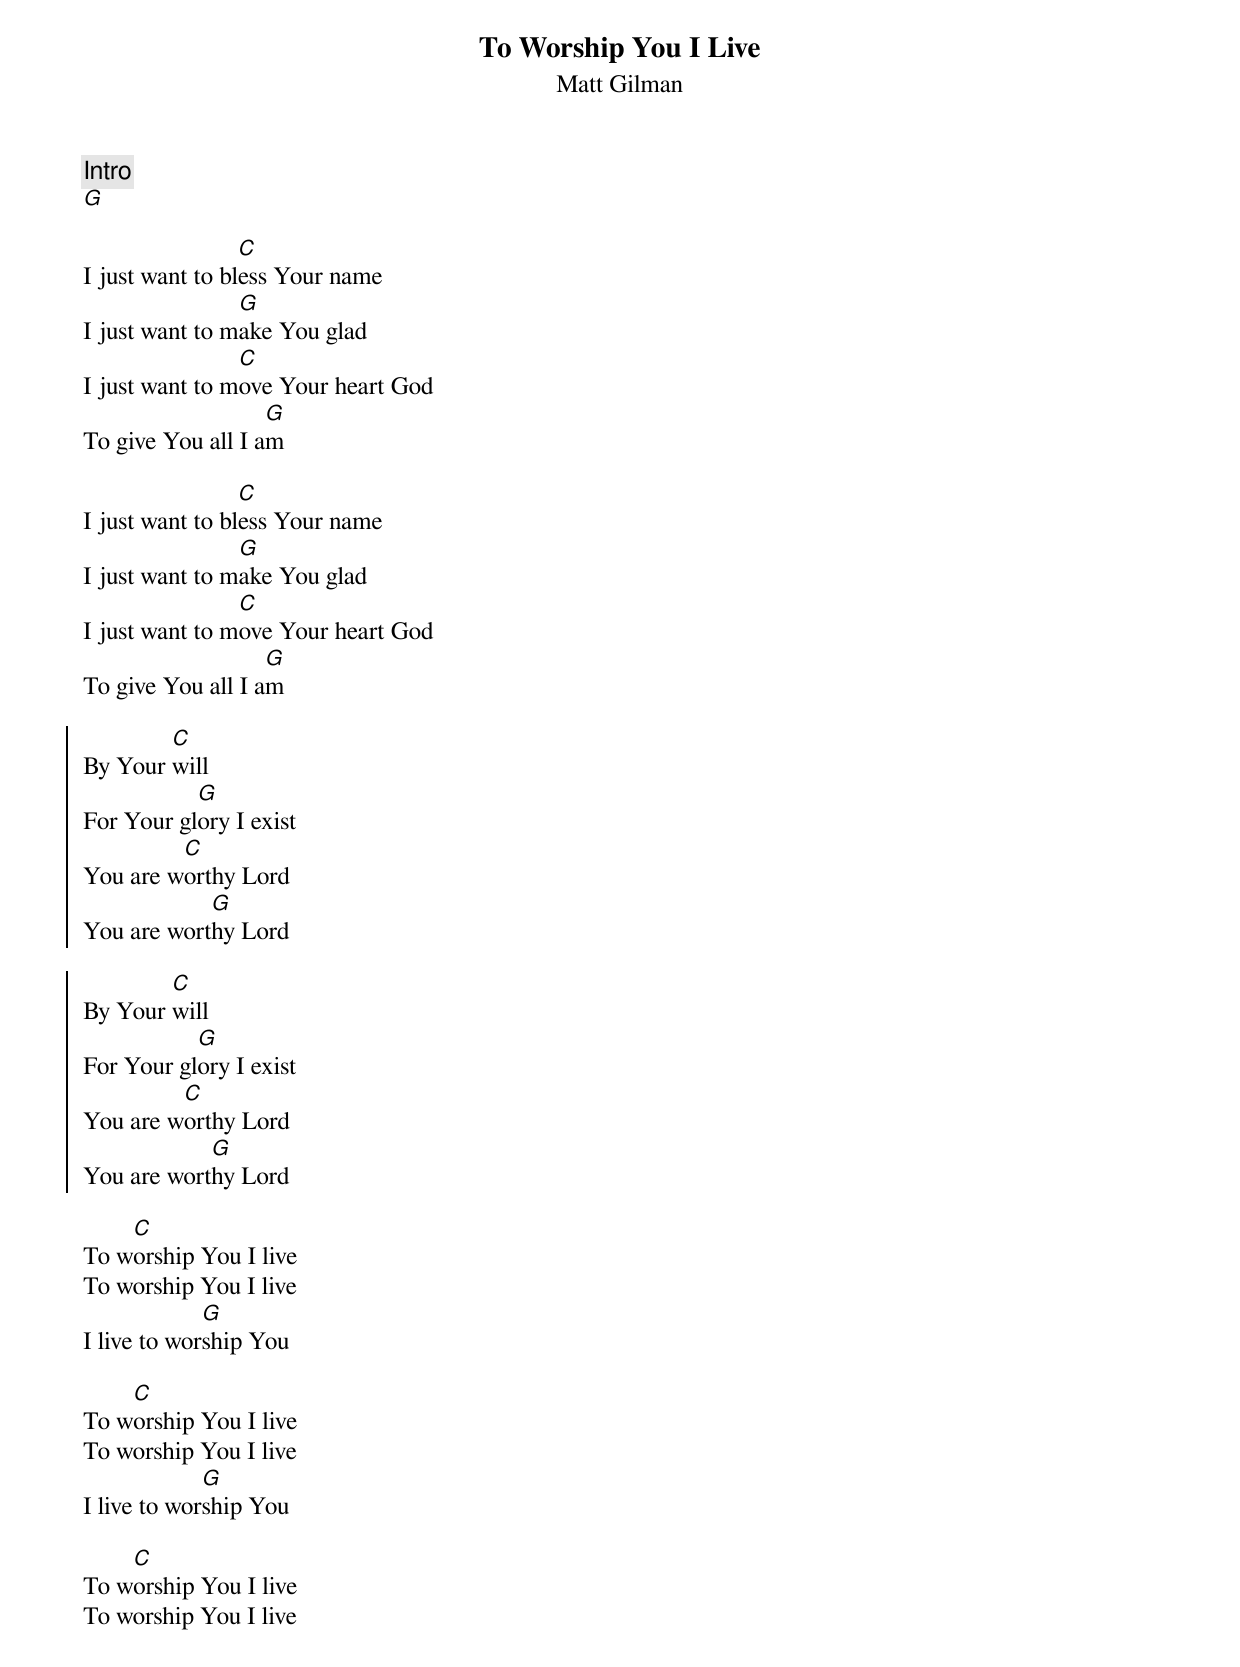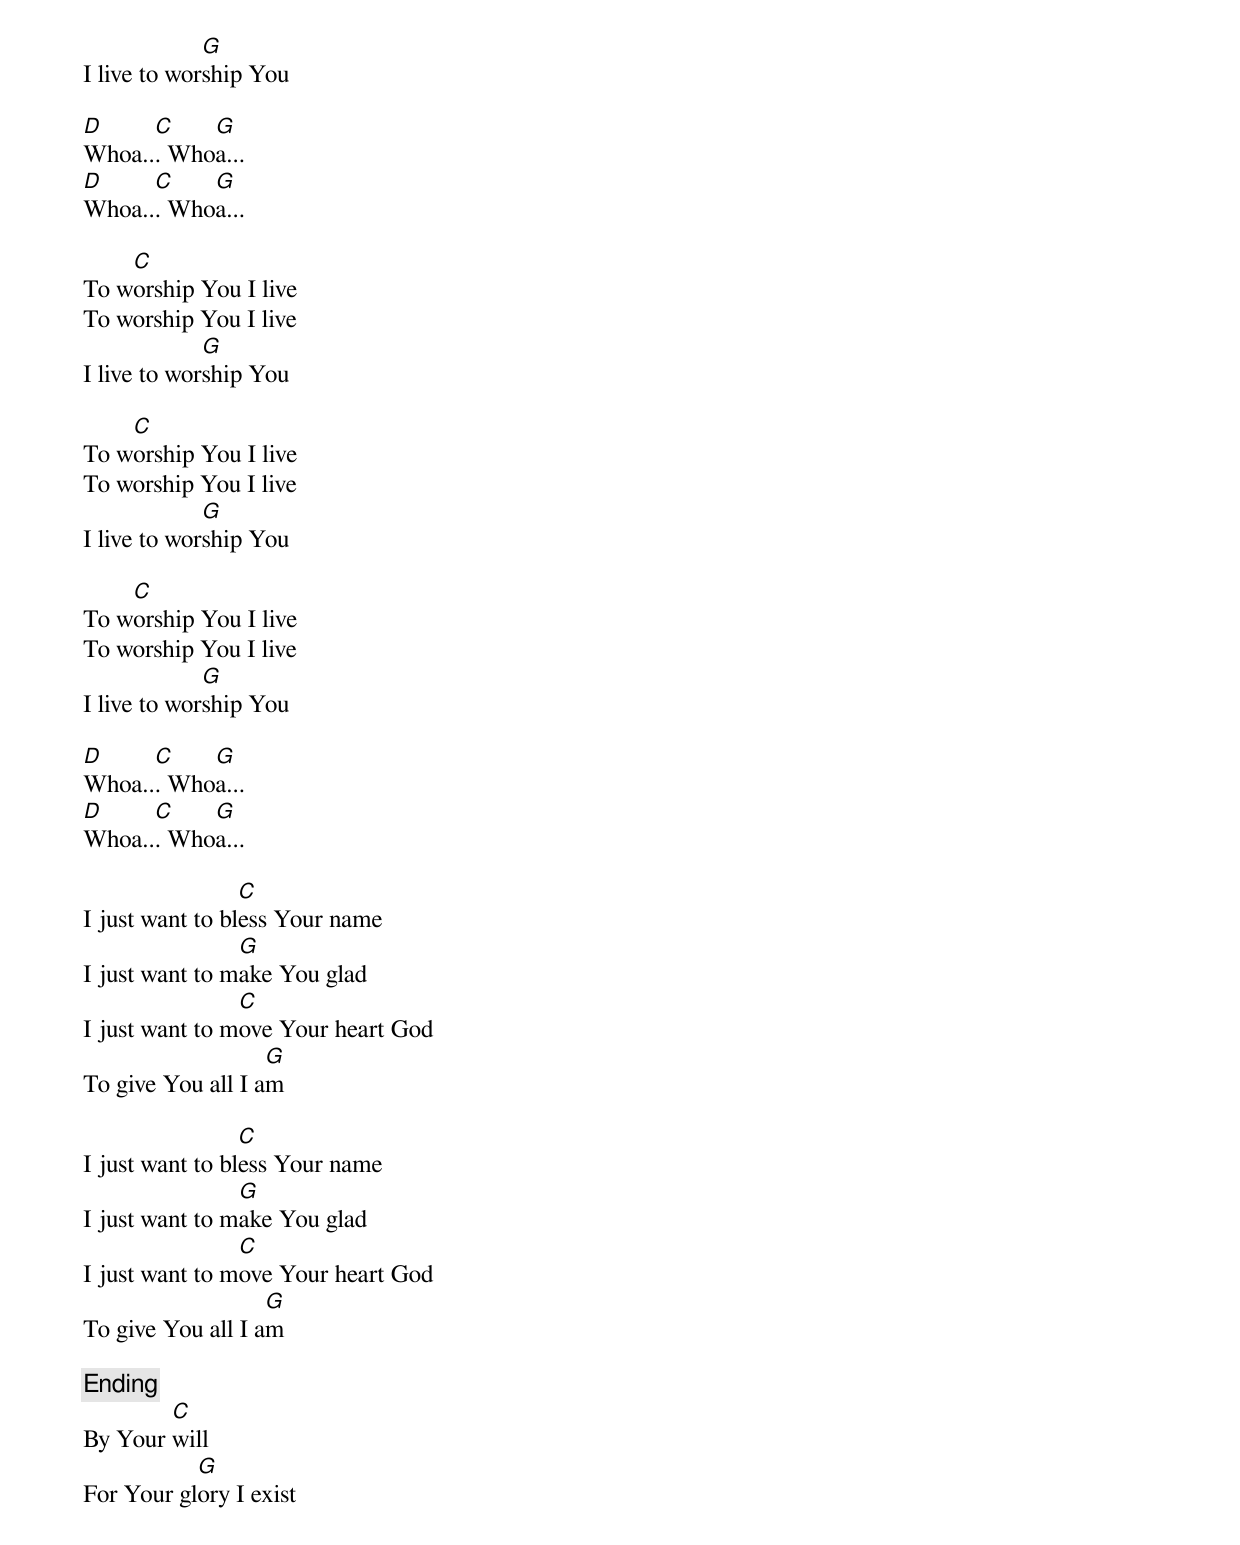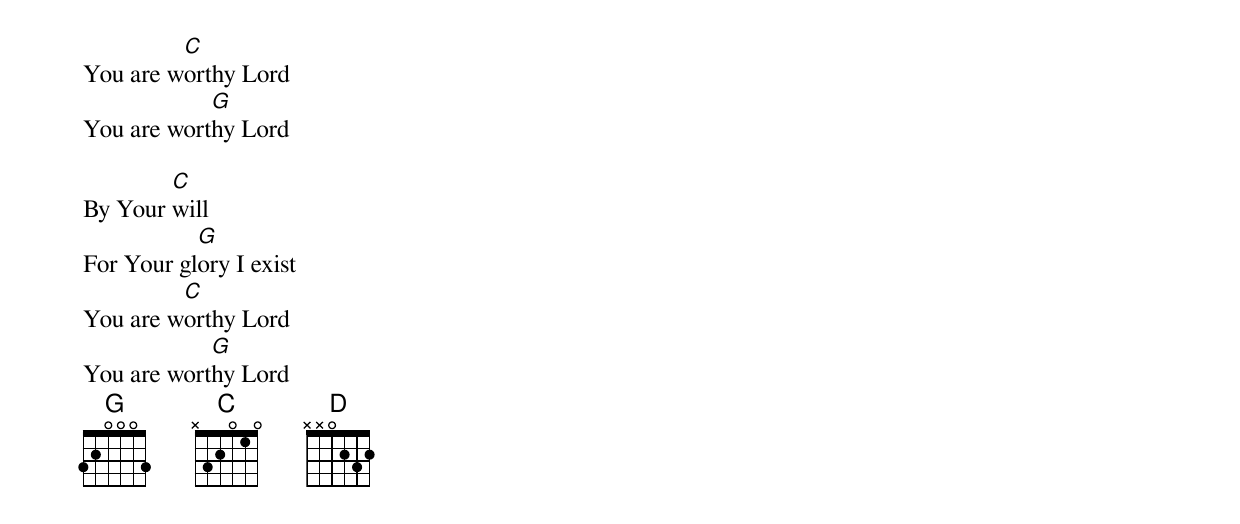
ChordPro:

{title:To Worship You I Live}
{subtitle:Matt Gilman}
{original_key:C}
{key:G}
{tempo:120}
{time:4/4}
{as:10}

{c:Intro}
[G]

I just want to bl[C]ess Your name
I just want to m[G]ake You glad
I just want to m[C]ove Your heart God
To give You all I a[G]m

I just want to bl[C]ess Your name
I just want to m[G]ake You glad
I just want to m[C]ove Your heart God
To give You all I a[G]m

{soc}
By Your [C]will
For Your gl[G]ory I exist
You are w[C]orthy Lord
You are wort[G]hy Lord

By Your [C]will
For Your gl[G]ory I exist
You are w[C]orthy Lord
You are wort[G]hy Lord
{eoc}

{sob}
To w[C]orship You I live
To worship You I live
I live to wor[G]ship You

To w[C]orship You I live
To worship You I live
I live to wor[G]ship You

To w[C]orship You I live
To worship You I live
I live to wor[G]ship You
{eob}

[D]Whoa..[C]. Who[G]a...
[D]Whoa..[C]. Who[G]a...

{sob}
To w[C]orship You I live
To worship You I live
I live to wor[G]ship You

To w[C]orship You I live
To worship You I live
I live to wor[G]ship You

To w[C]orship You I live
To worship You I live
I live to wor[G]ship You
{eob}

[D]Whoa..[C]. Who[G]a...
[D]Whoa..[C]. Who[G]a...

I just want to bl[C]ess Your name
I just want to m[G]ake You glad
I just want to m[C]ove Your heart God
To give You all I a[G]m

I just want to bl[C]ess Your name
I just want to m[G]ake You glad
I just want to m[C]ove Your heart God
To give You all I a[G]m

{c:Ending}
By Your [C]will
For Your gl[G]ory I exist
You are w[C]orthy Lord
You are wort[G]hy Lord

By Your [C]will
For Your gl[G]ory I exist
You are w[C]orthy Lord
You are wort[G]hy Lord
